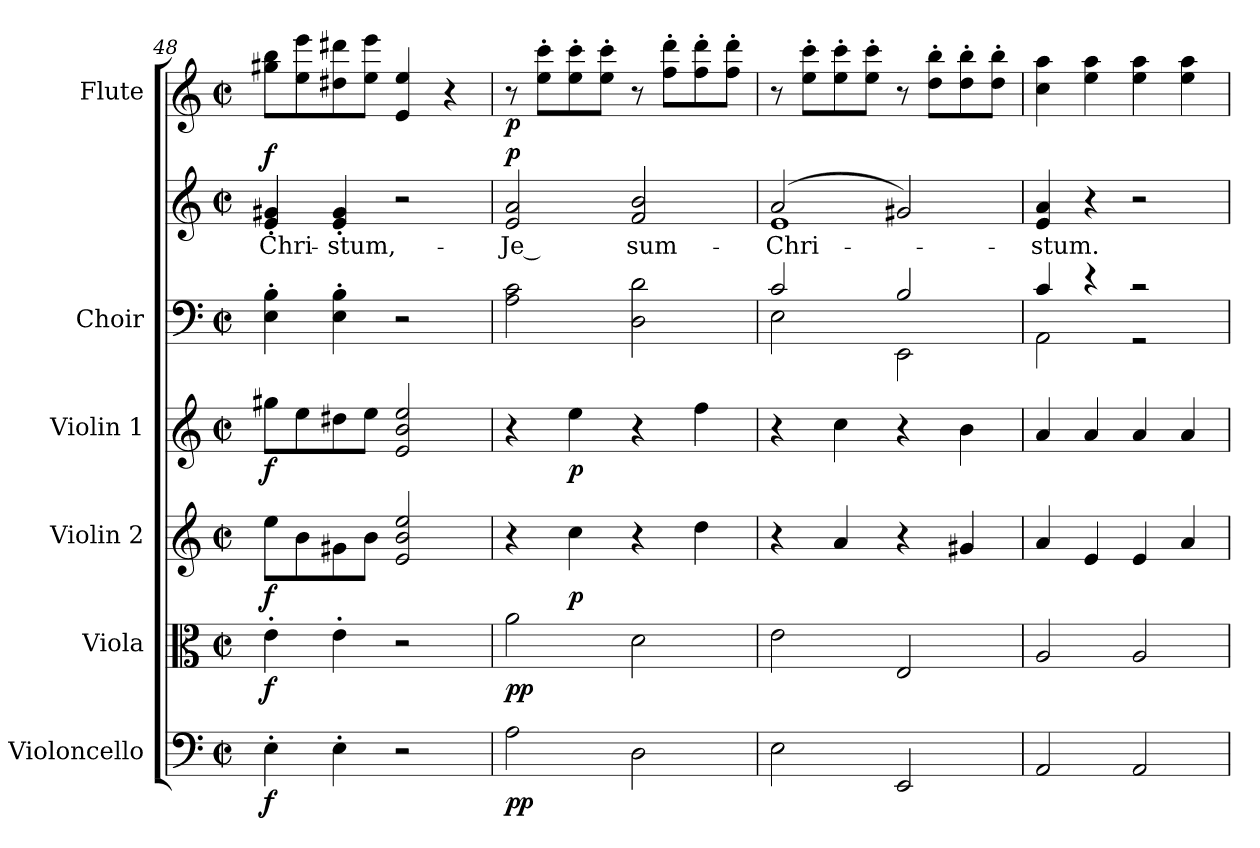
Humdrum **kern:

**kern	**dynam	**kern	**dynam	**kern	**dynam	**kern	**dynam	**kern	**kern	**text	**dynam	**kern	**dynam
*part6	*part6	*part5	*part5	*part4	*part4	*part3	*part3	*part2	*part2	*part2	*part2	*part1	*part1
*staff7	*staff7	*staff6	*staff6	*staff5	*staff5	*staff4	*staff4	*staff3	*staff2	*staff2	*staff2/3	*staff1	*staff1
*I"Violoncello	*	*I"Viola	*	*I"Violin 2	*	*I"Violin 1	*	*I"Choir	*	*	*	*I"Flute	*
*	*	*I'Vla.	*	*I'Vln. 2	*	*I'Vln. 1	*	*I'Choir	*	*	*	*I'2 Fl.	*
*clefF4	*	*clefC3	*	*clefG2	*	*clefG2	*	*clefF4	*clefG2	*	*	*clefG2	*
*k[]	*	*k[]	*	*k[]	*	*k[]	*	*k[]	*k[]	*	*	*k[]	*
*C:	*	*C:	*	*C:	*	*C:	*	*C:	*C:	*	*	*C:	*
*M2/2	*	*M2/2	*	*M2/2	*	*M2/2	*	*M2/2	*M2/2	*	*	*M2/2	*
*met(c|)	*	*met(c|)	*	*met(c|)	*	*met(c|)	*	*met(c|)	*met(c|)	*	*	*met(c|)	*
=48	=48	=48	=48	=48	=48	=48	=48	=48	=48	=48	=48	=48	=48
!	!	!	!	!	!	!	!	!	!	!LO:LY:b:color=#000000	!	!	!
4E'i\	f	4e'i\	f	8eei\L	f	8gg#Xi\L	f	4Ei\' 4Bi'	4ei/' 4g#Xi'	-Chri-	f	8gg#Xi\ 8bbiL	.
.	.	.	.	8bi\	.	8eei\	.	.	.	.	.	8eei\ 8eeei	.
!	!	!	!	!	!	!	!	!	!	!LO:LY:b:color=#000000	!	!	!
4E'i\	.	4e'i\	.	8g#Xi\	.	8dd#Xi\	.	4Ei\' 4Bi'	4ei/' 4g#i'	-stum,-	.	8dd#Xi\ 8ddd#Xi	.
.	.	.	.	8bi\J	.	8eei\J	.	.	.	.	.	8eei\ 8eeeiJ	.
2r	.	2r	.	2ei/ 2bi 2eei	.	2ei/ 2bi 2eei	.	2r	2r	.	.	4ei/ 4eei	.
.	.	.	.	.	.	.	.	.	.	.	.	4r	.
=49	=49	=49	=49	=49	=49	=49	=49	=49	=49	=49	=49	=49	=49
!	!	!	!	!	!	!	!	!	!	!LO:LY:b:color=#000000	!	!	!
2Ai\	pp	2ai\	pp	4r	.	4r	.	2Ai\ 2ci	2ei/ 2ai	-Je --	p	8r	p
.	.	.	.	.	.	.	.	.	.	.	.	8eei\' 8ccci'L	.
.	.	.	.	4cci\	p	4eei\	p	.	.	.	.	8eei\' 8ccci'	.
.	.	.	.	.	.	.	.	.	.	.	.	8eei\' 8ccci'J	.
!	!	!	!	!	!	!	!	!	!	!LO:LY:b:color=#000000	!	!	!
2Di\	.	2di\	.	4r	.	4r	.	2Di\ 2di	2fi/ 2bi	-sum-	.	8r	.
.	.	.	.	.	.	.	.	.	.	.	.	8ffi\' 8dddi'L	.
.	.	.	.	4ddi\	.	4ffi\	.	.	.	.	.	8ffi\' 8dddi'	.
.	.	.	.	.	.	.	.	.	.	.	.	8ffi\' 8dddi'J	.
=50	=50	=50	=50	=50	=50	=50	=50	=50	=50	=50	=50	=50	=50
*	*	*	*	*	*	*	*	*^	*	*	*	*	*
!	!	!	!	!	!	!	!	!	!	!	!LO:LY:b:color=#000000	!	!	!
*	*	*	*	*	*	*	*	*	*	*^	*	*	*	*
2Ei\	.	2ei\	.	4r	.	4r	.	2ci/	2Ei\	(2ai/	1ei	-Chri-	.	8r	.
.	.	.	.	.	.	.	.	.	.	.	.	.	.	8eei\' 8ccci'L	.
.	.	.	.	4ai/	.	4cci\	.	.	.	.	.	.	.	8eei\' 8ccci'	.
.	.	.	.	.	.	.	.	.	.	.	.	.	.	8eei\' 8ccci'J	.
2EEi/	.	2Ei/	.	4r	.	4r	.	2Bi/	2EEi\	2g#Xi/)	.	.	.	8r	.
.	.	.	.	.	.	.	.	.	.	.	.	.	.	8ddi\' 8bbi'L	.
.	.	.	.	4g#Xi/	.	4bi\	.	.	.	.	.	.	.	8ddi\' 8bbi'	.
.	.	.	.	.	.	.	.	.	.	.	.	.	.	8ddi\' 8bbi'J	.
*	*	*	*	*	*	*	*	*	*	*v	*v	*	*	*	*
=51	=51	=51	=51	=51	=51	=51	=51	=51	=51	=51	=51	=51	=51	=51
!	!	!	!	!	!	!	!	!	!	!	!LO:LY:b:color=#000000	!	!	!
2AAi/	.	2Ai/	.	4ai/	.	4ai/	.	4ci/	2AAi\	4ei/ 4ai	-stum.-	.	4cci\ 4aai	.
.	.	.	.	4ei/	.	4ai/	.	4r	.	4r	.	.	4eei\ 4aai	.
2AAi/	.	2Ai/	.	4ei/	.	4ai/	.	2r	2r	2r	.	.	4eei\ 4aai	.
.	.	.	.	4ai/	.	4ai/	.	.	.	.	.	.	4eei\ 4aai	.
*	*	*	*	*	*	*	*	*v	*v	*	*	*	*	*
=	=	=	=	=	=	=	=	=	=	=	=	=	=
*-	*-	*-	*-	*-	*-	*-	*-	*-	*-	*-	*-	*-	*-
